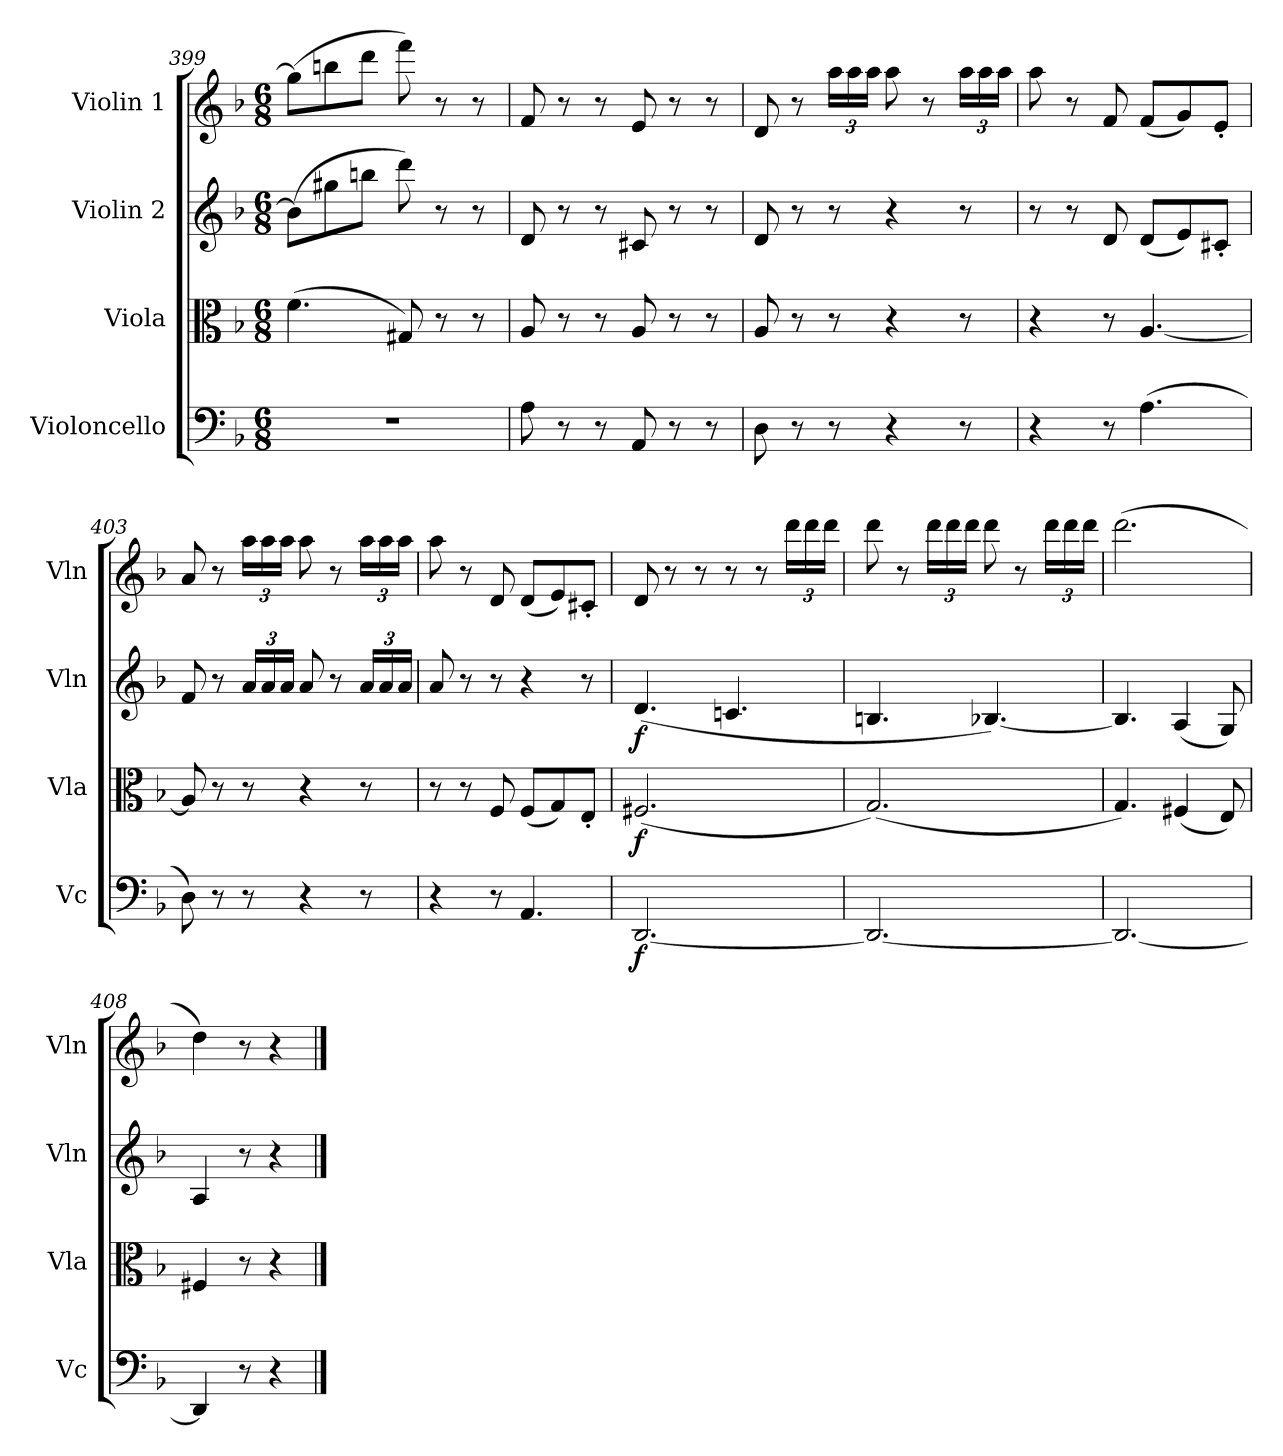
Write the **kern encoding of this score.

**kern	**dynam	**kern	**dynam	**kern	**dynam	**kern	**dynam
*part4	*part4	*part3	*part3	*part2	*part2	*part1	*part1
*staff4	*staff4	*staff3	*staff3	*staff2	*staff2	*staff1	*staff1
*I"Violoncello	*	*I"Viola	*	*I"Violin 2	*	*I"Violin 1	*
*I'Vc	*	*I'Vla	*	*I'Vln	*	*I'Vln	*
*clefF4	*	*clefC3	*	*clefG2	*	*clefG2	*
*k[b-]	*	*k[b-]	*	*k[b-]	*	*k[b-]	*
*M6/8	*	*M6/8	*	*M6/8	*	*M6/8	*
=399	=399	=399	=399	=399	=399	=399	=399
2.r	.	(>4.f\	.	(>8b\L]	.	(>8gg#\L]	.
.	.	.	.	8gg#X\	.	8bbn\	.
.	.	.	.	8bbn\J	.	8ddd\J	.
.	.	8G#X/)	.	8ddd\)	.	8fff\)	.
.	.	8r	.	8r	.	8r	.
.	.	8r	.	8r	.	8r	.
!!LO:LB:g=z
=400	=400	=400	=400	=400	=400	=400	=400
!	!LO:DY:b	!	!LO:DY:b	!	!LO:DY:b	!	!LO:DY:b
8A\	other-dynamics	8A/	other-dynamics	8d/	other-dynamics	8f/	other-dynamics
8r	.	8r	.	8r	.	8r	.
8r	.	8r	.	8r	.	8r	.
8AA/	.	8A/	.	8c#X/	.	8e/	.
8r	.	8r	.	8r	.	8r	.
8r	.	8r	.	8r	.	8r	.
=401	=401	=401	=401	=401	=401	=401	=401
8D\	.	8A/	.	8d/	.	8d/	.
8r	.	8r	.	8r	.	8r	.
*	*	*	*	*	*	*Xbrackettup	*
8r	.	8r	.	8r	.	24aa\LL	.
.	.	.	.	.	.	24aa\	.
.	.	.	.	.	.	24aa\JJ	.
4r	.	4r	.	4r	.	8aa\	.
.	.	.	.	.	.	8r	.
8r	.	8r	.	8r	.	24aa\LL	.
.	.	.	.	.	.	24aa\	.
.	.	.	.	.	.	24aa\JJ	.
=402	=402	=402	=402	=402	=402	=402	=402
4r	.	4r	.	8r	.	8aa\	.
.	.	.	.	8r	.	8r	.
8r	.	8r	.	8d/	.	8f/	.
(>4.A\	.	[4.A/	.	(<8d/L	.	(<8f/L	.
.	.	.	.	8e/)	.	8g/)	.
.	.	.	.	8c#X'/J	.	8e'/J	.
=403	=403	=403	=403	=403	=403	=403	=403
8D\)	.	8A/]	.	8f/	.	8a/	.
8r	.	8r	.	8r	.	8r	.
*	*	*	*	*Xbrackettup	*	*	*
8r	.	8r	.	24a/LL	.	24aa\LL	.
.	.	.	.	24a/	.	24aa\	.
.	.	.	.	24a/JJ	.	24aa\JJ	.
4r	.	4r	.	8a/	.	8aa\	.
.	.	.	.	8r	.	8r	.
8r	.	8r	.	24a/LL	.	24aa\LL	.
.	.	.	.	24a/	.	24aa\	.
.	.	.	.	24a/JJ	.	24aa\JJ	.
=404	=404	=404	=404	=404	=404	=404	=404
4r	.	8r	.	8a/	.	8aa\	.
.	.	8r	.	8r	.	8r	.
8r	.	8F/	.	8r	.	8d/	.
4.AA/	.	(<8F/L	.	4r	.	(<8d/L	.
.	.	8G/)	.	.	.	8e/)	.
.	.	8E'/J	.	8r	.	8c#X'/J	.
=405	=405	=405	=405	=405	=405	=405	=405
!	!LO:DY:b	!	!LO:DY:b	!	!LO:DY:b	!	!
[2.DD/	f	(<2.F#X/	f	(<4.d/	f	8d/	.
.	.	.	.	.	.	8r	.
.	.	.	.	.	.	8r	.
.	.	.	.	4.cn/	.	8r	.
.	.	.	.	.	.	8r	.
.	.	.	.	.	.	24ddd\LL	.
.	.	.	.	.	.	24ddd\	.
.	.	.	.	.	.	24ddd\JJ	.
=406	=406	=406	=406	=406	=406	=406	=406
2.DD/_	.	(<2.G/)	.	4.Bn/	.	8ddd\	.
.	.	.	.	.	.	8r	.
.	.	.	.	.	.	24ddd\LL	.
.	.	.	.	.	.	24ddd\	.
.	.	.	.	.	.	24ddd\JJ	.
.	.	.	.	[4.B-X/)	.	8ddd\	.
.	.	.	.	.	.	8r	.
.	.	.	.	.	.	24ddd\LL	.
.	.	.	.	.	.	24ddd\	.
.	.	.	.	.	.	24ddd\JJ	.
=407	=407	=407	=407	=407	=407	=407	=407
2.DD/_	.	4.G/)	.	4.B-/]	.	(>2.ddd\	.
.	.	(<4F#X/	.	(<4A/	.	.	.
.	.	8E/)	.	8G/)	.	.	.
=408	=408	=408	=408	=408	=408	=408	=408
4DD/]	.	4F#X/	.	4A/	.	4dd\)	.
8r	.	8r	.	8r	.	8r	.
4r	.	4r	.	4r	.	4r	.
==	==	==	==	==	==	==	==
*-	*-	*-	*-	*-	*-	*-	*-
